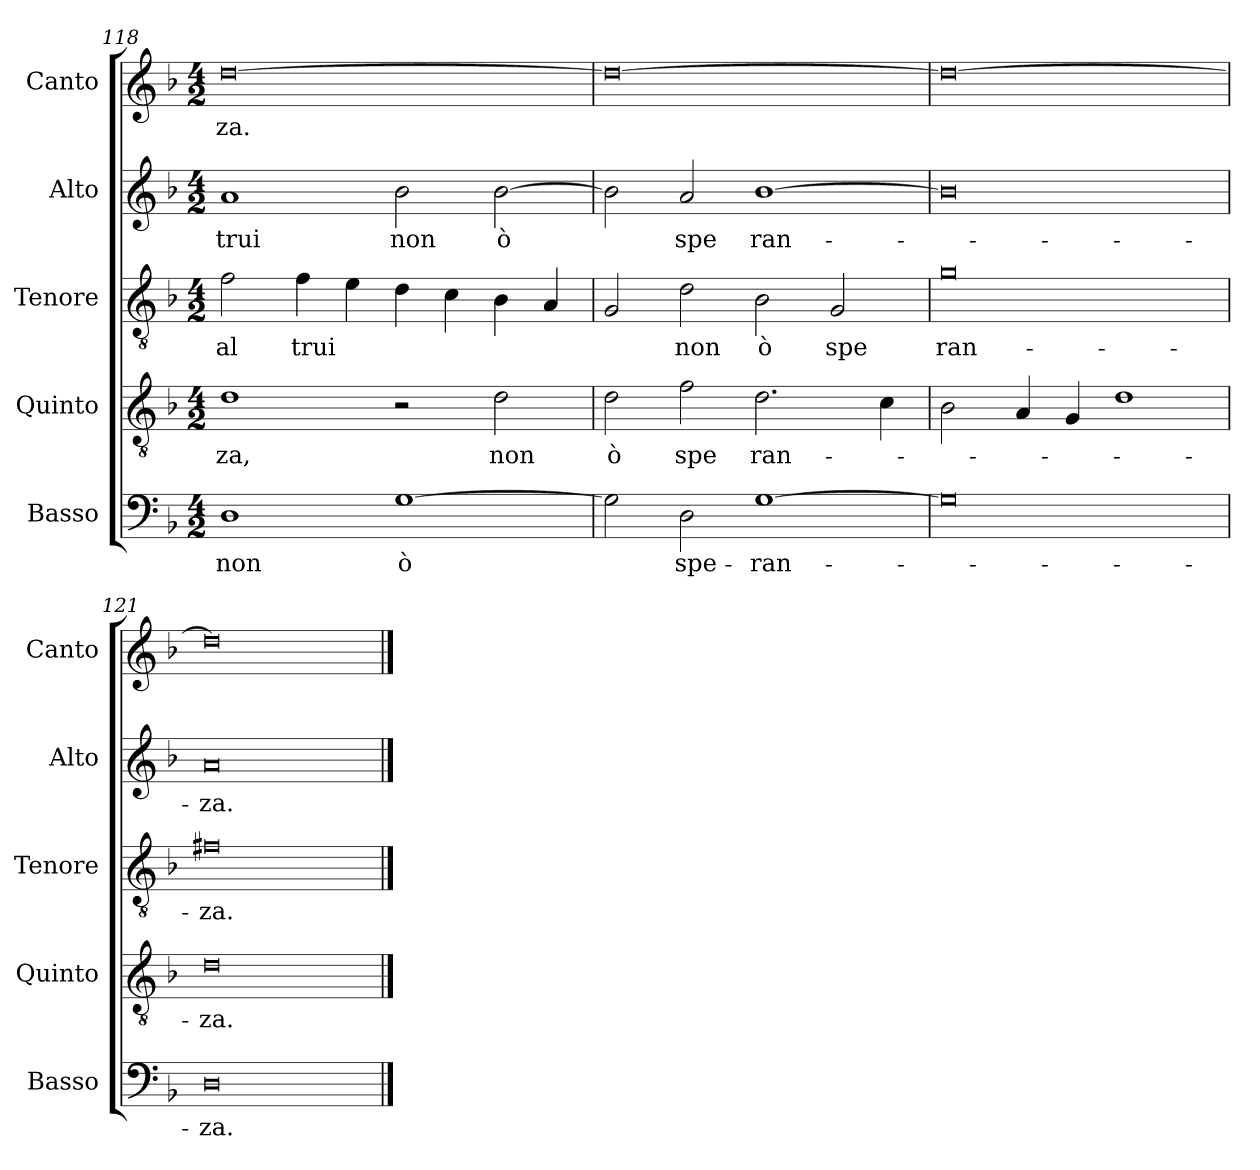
**kern	**text	**kern	**text	**kern	**text	**kern	**text	**kern	**text
*part5	*part5	*part4	*part4	*part3	*part3	*part2	*part2	*part1	*part1
*staff5	*staff5	*staff4	*staff4	*staff3	*staff3	*staff2	*staff2	*staff1	*staff1
*I"Basso	*	*I"Quinto	*	*I"Tenore	*	*I"Alto	*	*I"Canto	*
*I'Basso	*	*I'Quinto	*	*I'Tenore	*	*I'Alto	*	*I'Canto	*
*clefF4	*	*clefGv2	*	*clefGv2	*	*clefG2	*	*clefG2	*
*k[b-]	*	*k[b-]	*	*k[b-]	*	*k[b-]	*	*k[b-]	*
*F:	*	*F:	*	*F:	*	*F:	*	*F:	*
*M4/2	*	*M4/2	*	*M4/2	*	*M4/2	*	*M4/2	*
=118	=118	=118	=118	=118	=118	=118	=118	=118	=118
1D	non	1d	za,	2f\	al	1a	trui	[0dd	-za.
.	.	.	.	4f\	trui	.	.	.	.
.	.	.	.	4e\	.	.	.	.	.
[1G	ò	2r	.	4d\	.	2b-\	non	.	.
.	.	.	.	4c\	.	.	.	.	.
.	.	2d\	non	4B-\	.	[2b-\	ò	.	.
.	.	.	.	4A/	.	.	.	.	.
!!LO:LB:g=z
=119	=119	=119	=119	=119	=119	=119	=119	=119	=119
2G\]	.	2d\	ò	2G/	.	2b-\]	.	0dd_	.
2D\	spe-	2f\	spe	2d\	non	2a/	spe	.	.
[1G	-ran-	2.d\	ran-	2B-\	ò	[1b-	ran-	.	.
.	.	.	.	2G/	spe	.	.	.	.
.	.	4c\	.	.	.	.	.	.	.
=120	=120	=120	=120	=120	=120	=120	=120	=120	=120
0G]	.	2B-\	.	0g	ran-	0b-]	.	0dd_	.
.	.	4A/	.	.	.	.	.	.	.
.	.	4G/	.	.	.	.	.	.	.
.	.	1d	.	.	.	.	.	.	.
=121	=121	=121	=121	=121	=121	=121	=121	=121	=121
0D	-za.	0d	-za.	0f#X	-za.	0a	-za.	0dd]	.
==	==	==	==	==	==	==	==	==	==
*-	*-	*-	*-	*-	*-	*-	*-	*-	*-
